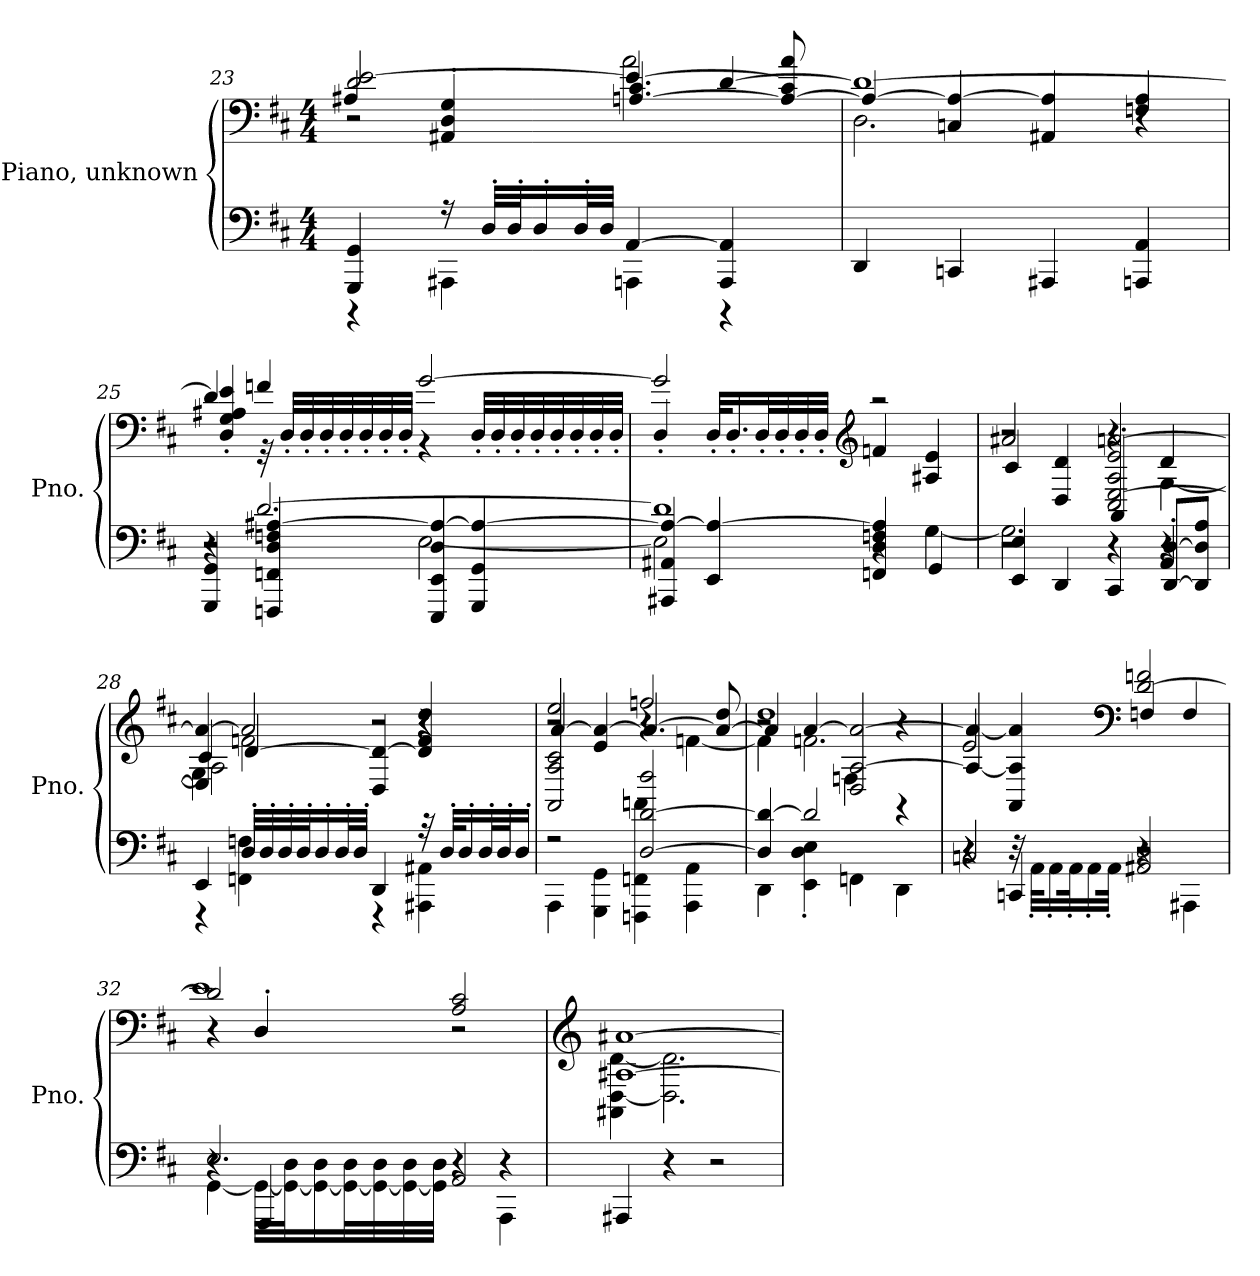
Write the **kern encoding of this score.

**kern	**kern
*part1	*part1
*staff2	*staff1
*I"Piano, unknown	*
*I'Pno.	*
*clefF4	*clefF4
*k[f#c#]	*k[f#c#]
*M4/4	*M4/4
=23	=23
*^	*^
*	*	*	*^
4GGG/ 4GG/	4r	2d/ [2e/	2r	4A#X/
16r	4AAA#X\	.	.	4AA#X/' 4D/' 4G/'
32D'/LLL	.	.	.	.
32D'/J	.	.	.	.
16D'/	.	.	.	.
32D'/L	.	.	.	.
32D/JJJ	.	.	.	.
[4AA/	4AAAn\	4e/]	2a\	[4.An/ [4.c#/
4AAA/ 4AA/]	4r	[4d/	.	.
.	.	.	.	8A/_ 8c#/] 8a/
*v	*v	*	*	*
=24	=24	=24	=24
4DD/	1d_	2.D\	4A/_
4CCn/	.	.	4Cn/ 4A/_
4AAA#X/	.	.	4AA#X/ 4A/]
4AAAn/ 4AA/	.	4r	4Fn/ 4A/
*	*	*v	*v
!!LO:LB:g=z
=25	=25	=25
*^	*	*
*	*^	*	*
4r	2r	4GGG/ 4GG/	4d/]	4D/' 4G/' 4A#X/' 4e/'
[2.d/	.	4FFFn/ 4FFn/ 4D/ 4Fn/ [4A#X/	4fn/	32r
.	.	.	.	32D'/LLL
.	.	.	.	32D'/
.	.	.	.	32D'/
.	.	.	.	32D'/
.	.	.	.	32D'/
.	.	.	.	32D'/
.	.	.	.	32D'/JJJ
.	[2E\	4EEE/ 4EE/ 4D/ 4A#/_	[2g/	4r
.	.	4GGG/ 4GG/ 4A#/_	.	32D'/LLL
.	.	.	.	32D'/
.	.	.	.	32D'/
.	.	.	.	32D'/
.	.	.	.	32D'/
.	.	.	.	32D'/
.	.	.	.	32D'/
.	.	.	.	32D'/JJJ
=26	=26	=26	=26	=26
1d]	2E\]	4AAA#X/ 4AA#X/ 4A#/_	2g/]	4D'/
.	.	4EE/ 4A#/_	.	32D'/KLL
.	.	.	.	16.D'/
.	.	.	.	32D'/L
.	.	.	.	32D'/
.	.	.	.	32D'/
.	.	.	.	32D'/JJJ
*	*	*	*clefG2	*
.	4r	4FFn/ 4D/ 4Fn/ 4A#/]	2r	4fn/
.	[4G\	4GG/	.	4A#X/ 4e/
!!LO:PB:g=z
=27	=27	=27	=27	=27
*	*	*	*	*^
2r	2.G\]	4EE/ 4E/	2a#X/	2r	4c#/
.	.	4DD/	.	.	4D/ 4d/
4r	.	4CC#/	2C#/ [2E/ 2A/ 2e/ [2an/	4r	4AA'/
4AA'/	4r	[8DD/ [8D/L	.	[4G\	4d/
.	.	8DD/] 8D/] 8A/J	.	.	.
*	*v	*v	*	*	*
=28	=28	=28	=28	=28
*	*	*	*	*^
4EE/	4r	4E/] 4a/_	4G\]	4c#/	2A\
32D'/LLL	4FFn\ 4Fn\	2a/]	2fn\	[4d/	.
32D'/	.	.	.	.	.
32D'/	.	.	.	.	.
32D'/J	.	.	.	.	.
16D'/	.	.	.	.	.
32D'/L	.	.	.	.	.
32D'/JJJ	.	.	.	.	.
4DD/	4r	.	.	4D/ 4d/_	2r
32r	4AAA#X\ 4AA#X\	4r	4r	4d/] 4f/ 4dd/	.
32D'/KLL	.	.	.	.	.
16D'/	.	.	.	.	.
32D'/L	.	.	.	.	.
32D'/J	.	.	.	.	.
16D'/JJ	.	.	.	.	.
*	*	*	*	*v	*v
=29	=29	=29	=29	=29
2r	4AAA\	2AA/ 2A/ 2c#/ 2ee/	2r	[4a/
.	4GGG\ 4GG\	.	.	4e/ 4a/_
[2D/ [2d/ 2dd/	4FFFn\ 4FFn\ 4fn\	2ffn/	4r	4.a/_
.	4AAA\ 4AA\	.	[4fn\	.
.	.	.	.	8a/_ 8dd/
=30	=30	=30	=30	=30
*	*	*	*	*^
4D/] 4d/_	4DD\	1dd	4f\]	4a/]	2r
2d/]	4EE\' 4D\' 4E\'	.	2.fn\	[4a/	.
.	4FFn\	.	.	2D/ [2A/ 2a/_	4Fn\
4r	4DD\	.	.	.	4r
*	*	*	*v	*v	*v
!!LO:LB:g=z
=31	=31	=31	=31
*	*^	*	*
2Cn/	4r	4r	2e/	4A/_ 4a/_
.	32r	4CCn/	.	4AA/ 4A/] 4a/]
.	32AA'\KLL	.	.	.
.	16AA'\	.	.	.
.	32AA'\K	.	.	.
.	16AA'\	.	.	.
.	32AA'\JJk	.	.	.
*	*	*	*clefF4	*
2AA#X/ 2D/	4r	2r	[2d/ 2fn/	4Fn/
.	4AAA#X\	.	.	4F/
=32	=32	=32	=32	=32
*	*	*	*	*^
2.E/	[4GG\	4r	2d/]	1e	4r
.	32GG\LLL_	4GGG/	.	.	4D'/
.	32GG\_ 32D\J	.	.	.	.
.	16GG\_ 16D\	.	.	.	.
.	32GG\_ 32D\L	.	.	.	.
.	32GG\_ 32D\	.	.	.	.
.	32GG\_ 32D\	.	.	.	.
.	32GG\] 32D\JJJ	.	.	.	.
.	4r	2AA/	2r	.	2A/ 2c#/
4r	4AAA\	.	.	.	.
*v	*v	*v	*	*	*
*	*v	*v	*v
=33	=33
*	*clefG2
*	*^
4AAA#X/	[1A#X [1a#X	4AA#X\ [4D\ [4d\
4r	.	2.D\] 2.d\]
2r	.	.
*	*v	*v
=	=
*-	*-
